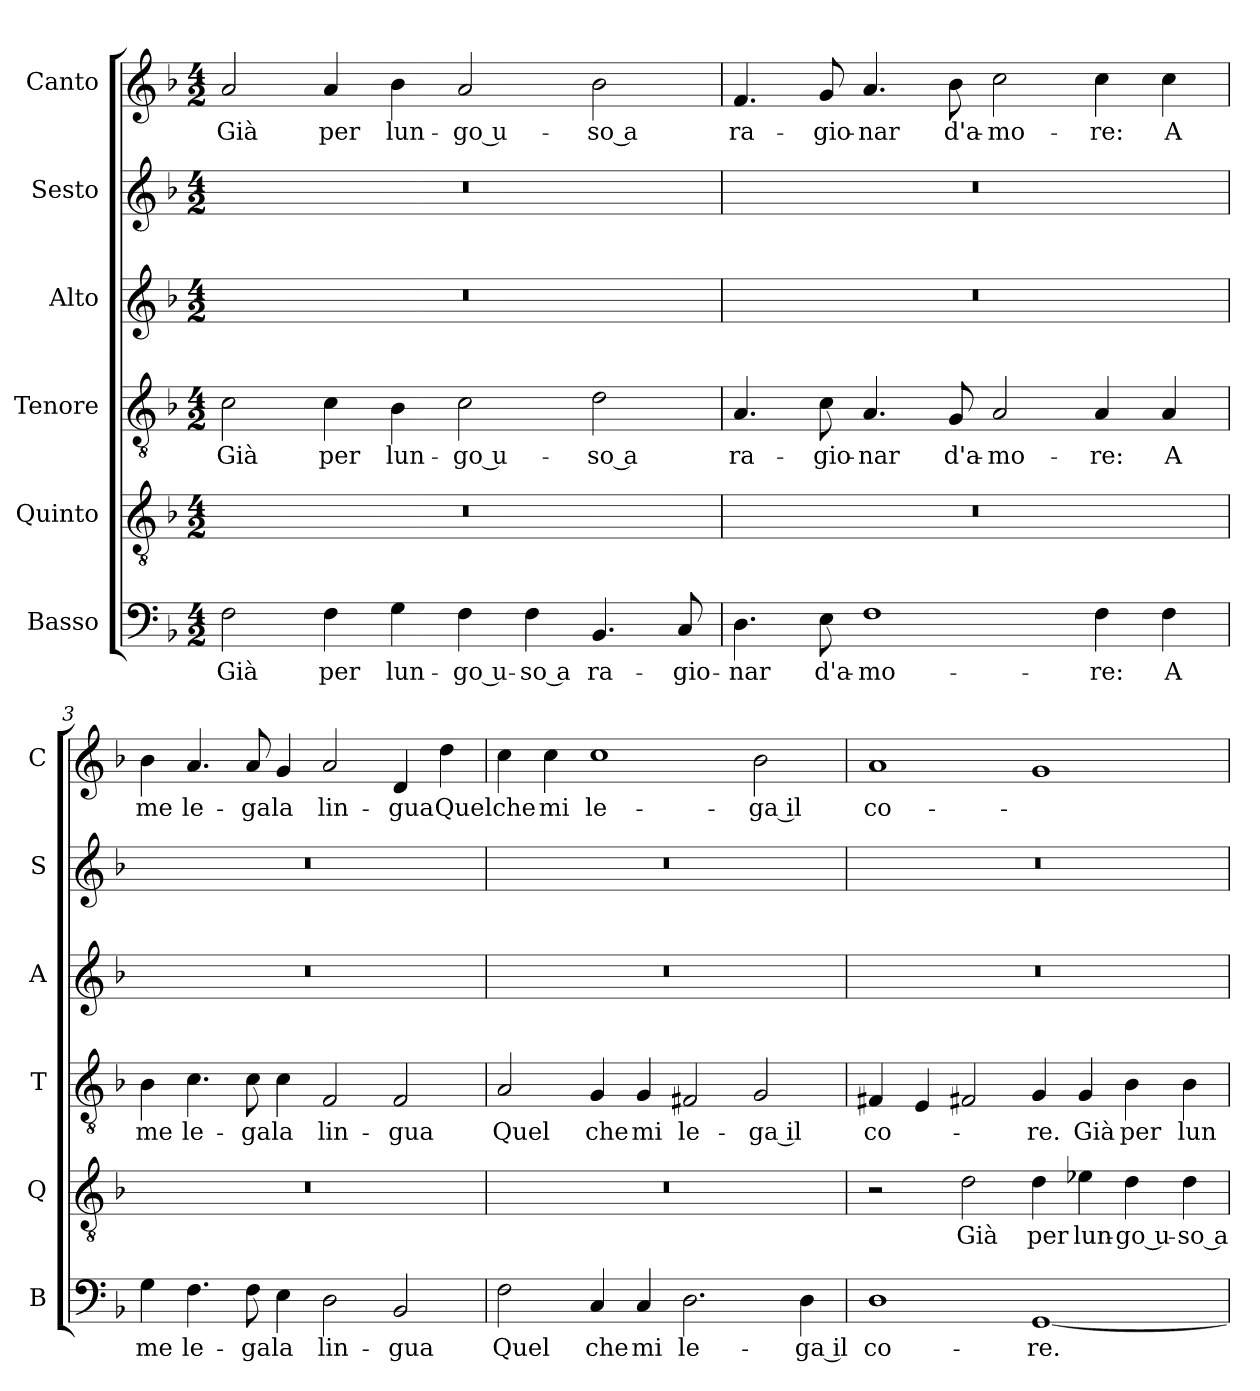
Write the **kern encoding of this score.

**kern	**text	**kern	**text	**kern	**text	**kern	**kern	**kern	**text
*part6	*part6	*part5	*part5	*part4	*part4	*part3	*part2	*part1	*part1
*staff6	*staff6	*staff5	*staff5	*staff4	*staff4	*staff3	*staff2	*staff1	*staff1
*I"Basso	*	*I"Quinto	*	*I"Tenore	*	*I"Alto	*I"Sesto	*I"Canto	*
*I'B	*	*I'Q	*	*I'T	*	*I'A	*I'S	*I'C	*
*clefF4	*	*clefGv2	*	*clefGv2	*	*clefG2	*clefG2	*clefG2	*
*k[b-]	*	*k[b-]	*	*k[b-]	*	*k[b-]	*k[b-]	*k[b-]	*
*d:	*	*d:	*	*d:	*	*d:	*d:	*d:	*
*M4/2	*	*M4/2	*	*M4/2	*	*M4/2	*M4/2	*M4/2	*
=1	=1	=1	=1	=1	=1	=1	=1	=1	=1
2F	Già	0r	.	2c	Già	0r	0r	2a	Già
4F	per	.	.	4c	per	.	.	4a	per
4G	lun-	.	.	4B-	lun-	.	.	4b-	lun-
4F	-go u-	.	.	2c	-go u-	.	.	2a	-go u-
4F	-so a	.	.	.	.	.	.	.	.
4.BB-	ra-	.	.	2d	-so a	.	.	2b-	-so a
8C	-gio-	.	.	.	.	.	.	.	.
=2	=2	=2	=2	=2	=2	=2	=2	=2	=2
4.D	-nar	0r	.	4.A	ra-	0r	0r	4.f	ra-
8E	d'a-	.	.	8c	-gio-	.	.	8g	-gio-
1F	-mo-	.	.	4.A	-nar	.	.	4.a	-nar
.	.	.	.	8G	d'a-	.	.	8b-	d'a-
.	.	.	.	2A	-mo-	.	.	2cc	-mo-
4F	-re:	.	.	4A	-re:	.	.	4cc	-re:
4F	A	.	.	4A	A	.	.	4cc	A
=3	=3	=3	=3	=3	=3	=3	=3	=3	=3
4G	me	0r	.	4B-	me	0r	0r	4b-	me
4.F	le-	.	.	4.c	le-	.	.	4.a	le-
8F	-ga	.	.	8c	-ga	.	.	8a	-ga
4E	la	.	.	4c	la	.	.	4g	la
2D	lin-	.	.	2F	lin-	.	.	2a	lin-
2BB-	-gua	.	.	2F	-gua	.	.	4d	-gua
.	.	.	.	.	.	.	.	4dd	Quel
=4	=4	=4	=4	=4	=4	=4	=4	=4	=4
2F	Quel	0r	.	2A	Quel	0r	0r	4cc	che
.	.	.	.	.	.	.	.	4cc	mi
4C	che	.	.	4G	che	.	.	1cc	le-
4C	mi	.	.	4G	mi	.	.	.	.
2.D	le-	.	.	2F#X	le-	.	.	.	.
.	.	.	.	2G	-ga il	.	.	2b-	-ga il
4D	-ga il	.	.	.	.	.	.	.	.
=5	=5	=5	=5	=5	=5	=5	=5	=5	=5
1D	co-	2r	.	4F#X	co-	0r	0r	1a	co-
.	.	.	.	4E	.	.	.	.	.
.	.	2d	Già	2F#X	.	.	.	.	.
[1GG	-re.	4d	per	4G	-re.	.	.	1g	.
.	.	4e-X	lun-	4G	Già	.	.	.	.
.	.	4d	-go u-	4B-	per	.	.	.	.
.	.	4d	-so a	4B-	lun-	.	.	.	.
=	=	=	=	=	=	=	=	=	=
*-	*-	*-	*-	*-	*-	*-	*-	*-	*-
